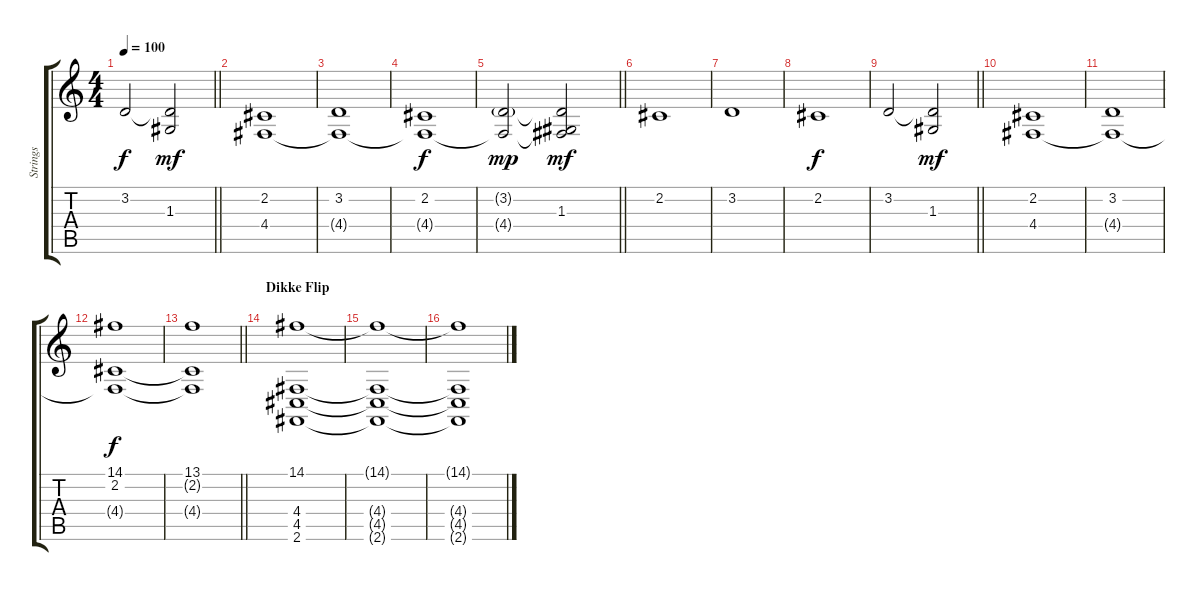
\track ("Strings" "Strings") {instrument stringensemble2}
\staff {score tabs}
\tuning (E4 B3 G3 D3 A2 E2) {hide}
\ts (4 4)
\tempo 100
\clef g2
\barLineRight lightlight
\ks c
3.2.2{dy f} (3.2{t} 1.3).2{dy mf} |
(2.2 4.4).1 |
(3.2 4.4{t}).1 |
(2.2 4.4{t}).1{dy f} |
\barLineRight lightlight
(3.2{g} 4.4{t}).2{dy mp} (3.2{t} 1.3 4.4{t}).2{dy mf} |
2.2.1 |
3.2.1 |
2.2.1{dy f} |
\barLineRight lightlight
3.2.2 (3.2{t} 1.3).2{dy mf} |
(2.2 4.4).1 |
(3.2 4.4{t}).1 |
(14.1 2.2 4.4{t}).1{dy f} |
\barLineRight lightlight
(13.1 2.2{t} 4.4{t}).1 |
\section ("" "Dikke Flip")
(14.1 4.4 4.5 2.6).1 |
(14.1{t} 4.4{t} 4.5{t} 2.6{t}).1 |
(14.1{t} 4.4{t} 4.5{t} 2.6{t}).1
